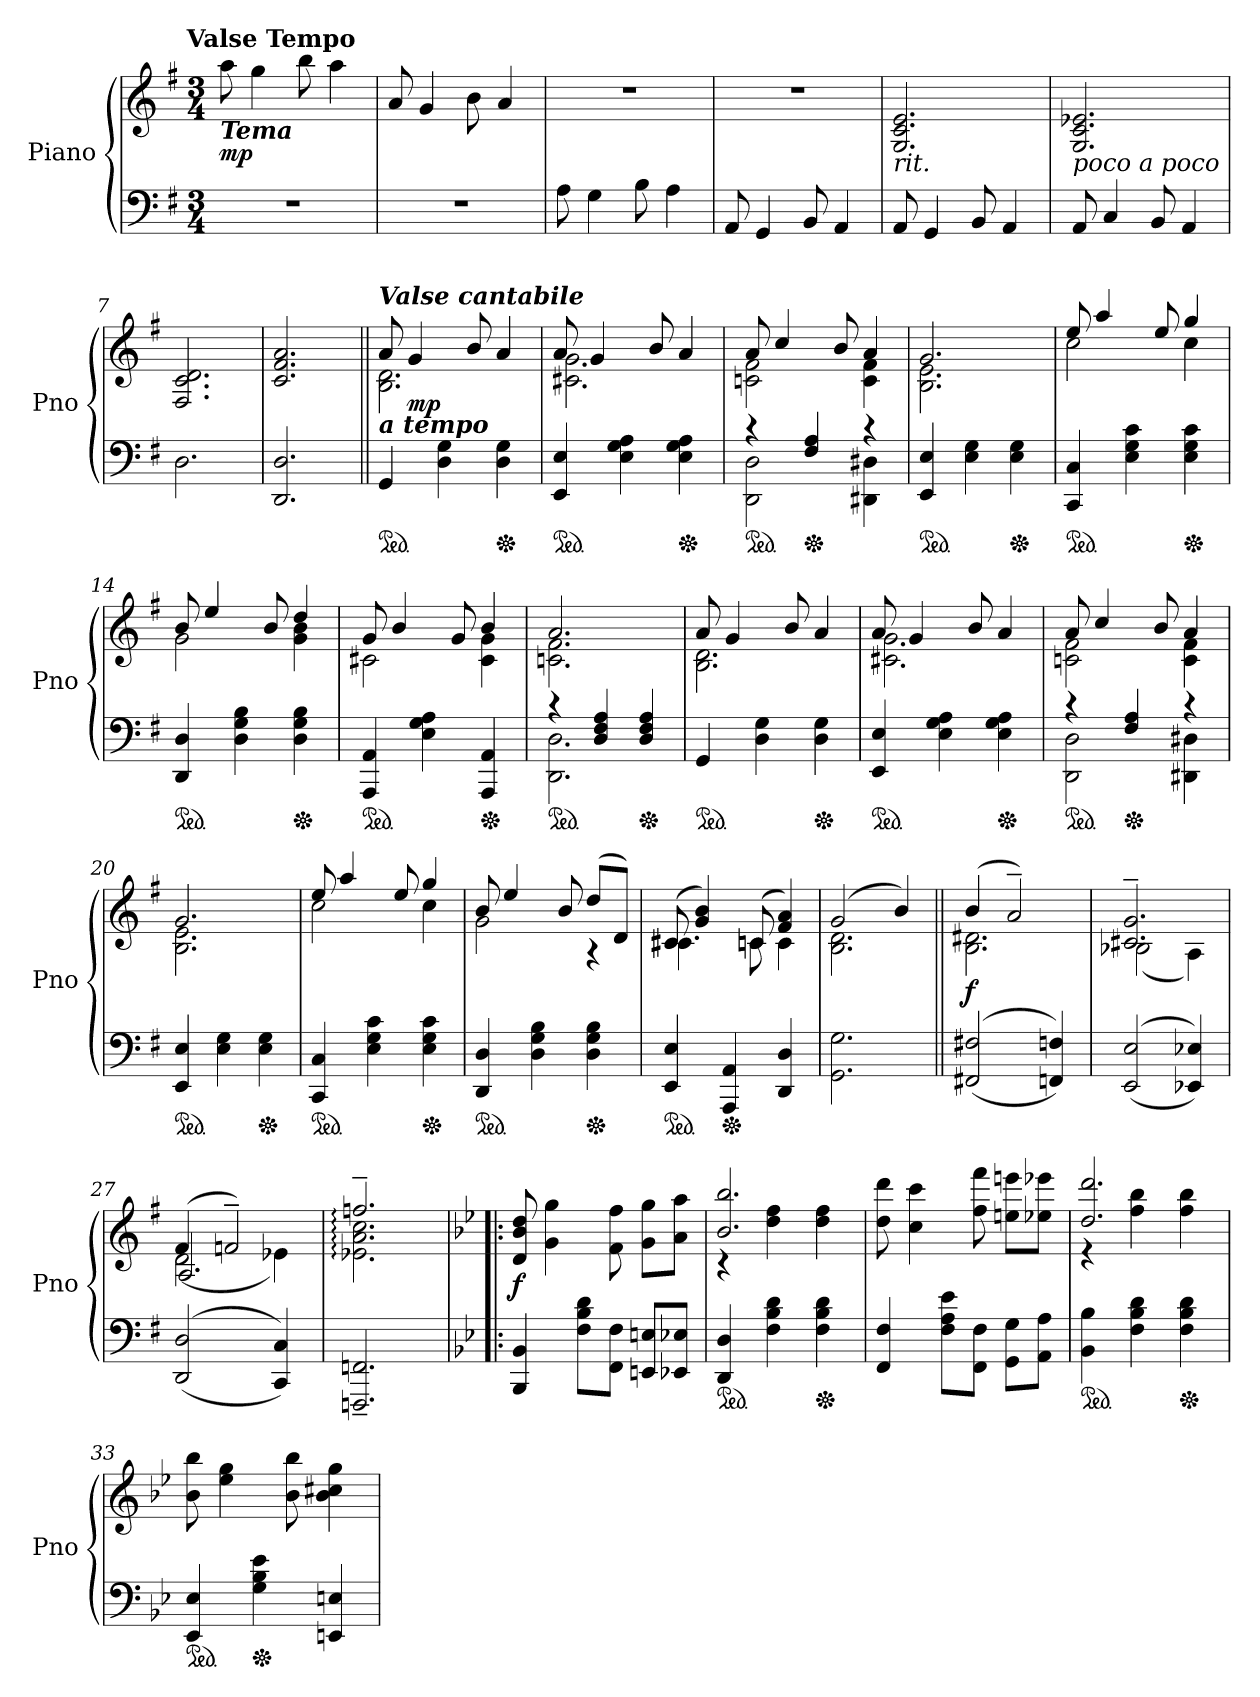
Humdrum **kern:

**kern	**kern	**dynam
*part1	*part1	*part1
*staff2	*staff1	*staff1/2
*I"Piano	*	*
*I'Pno	*	*
*clefF4	*clefG2	*
*k[f#]	*k[f#]	*
!!LO:TX:omd:t=Valse Tempo
*M3/4	*M3/4	*
*MM144	*MM144	*
=1	=1	=1
!	!LO:TX:b:Bi:t=Tema	!
2.r	8aa	mp
.	4gg	.
.	8bb	.
.	4aa	.
=2	=2	=2
2.r	8a	.
.	4g	.
.	8b	.
.	4a	.
=3	=3	=3
8A	2.r	.
4G	.	.
8B	.	.
4A	.	.
=4	=4	=4
8AA	2.r	.
4GG	.	.
8BB	.	.
4AA	.	.
=5	=5	=5
!	!LO:TX:c:i:t=rit.	!
8AA	2.G 2.c 2.e	.
4GG	.	.
8BB	.	.
4AA	.	.
=6	=6	=6
!	!LO:TX:c:i:t=poco a poco	!
8AA	2.G 2.c 2.e-X	.
4C	.	.
8BB	.	.
4AA	.	.
=7	=7	=7
2.D	2.F# 2.c 2.d	.
=8	=8	=8
2.DD 2.D	2.c 2.f# 2.a	.
=9||	=9||	=9||
*	*^	*
!	!LO:TX:a:Bi:t=Valse cantabile	!	!
!	!LO:TX:b:Bi:t=a tempo	!	!
*ped	*	*	*
4GG	8a	2.B 2.d	.
.	4g	.	mp
4D 4G	.	.	.
.	8b	.	.
*Xped	*	*	*
4D 4G	4a	.	.
=10	=10	=10	=10
*ped	*	*	*
4EE 4E	8a	2.c#X 2.g	.
.	4g	.	.
4E 4G 4A	.	.	.
.	8b	.	.
*Xped	*	*	*
4E 4G 4A	4a	.	.
=11	=11	=11	=11
*^	*	*	*
*ped	*	*	*	*
4r	2DD 2D	8a	2cn 2f#	.
.	.	4cc	.	.
*Xped	*	*	*	*
4F# 4A	.	.	.	.
.	.	8b	.	.
4r	4DD#X 4D#X	4a	4c 4f#	.
*v	*v	*	*	*
=12	=12	=12	=12
*ped	*	*	*
4EE 4E	2.g	2.B 2.e	.
4E 4G	.	.	.
*Xped	*	*	*
4E 4G	.	.	.
=13	=13	=13	=13
*ped	*	*	*
4CC 4C	8ee	2cc	.
.	4aa	.	.
4E 4G 4c	.	.	.
.	8ee	.	.
*Xped	*	*	*
4E 4G 4c	4gg	4cc	.
=14	=14	=14	=14
*ped	*	*	*
4DD 4D	8b	2g	.
.	4ee	.	.
4D 4G 4B	.	.	.
.	8b	.	.
*Xped	*	*	*
4D 4G 4B	4dd	4g 4b	.
=15	=15	=15	=15
*ped	*	*	*
4AAA 4AA	8g	2c#X	.
.	4b	.	.
4E 4G 4A	.	.	.
.	8g	.	.
*Xped	*	*	*
4AAA 4AA	4b	4c# 4g	.
=16	=16	=16	=16
*^	*	*	*
*ped	*	*	*	*
4r	2.DD 2.D	2.a	2.cn 2.f#	.
4D 4F# 4A	.	.	.	.
*Xped	*	*	*	*
4D 4F# 4A	.	.	.	.
*v	*v	*	*	*
=17	=17	=17	=17
*ped	*	*	*
4GG	8a	2.B 2.d	.
.	4g	.	.
4D 4G	.	.	.
.	8b	.	.
*Xped	*	*	*
4D 4G	4a	.	.
=18	=18	=18	=18
*ped	*	*	*
4EE 4E	8a	2.c#X 2.g	.
.	4g	.	.
4E 4G 4A	.	.	.
.	8b	.	.
*Xped	*	*	*
4E 4G 4A	4a	.	.
=19	=19	=19	=19
*^	*	*	*
*ped	*	*	*	*
4r	2DD 2D	8a	2cn 2f#	.
.	.	4cc	.	.
*Xped	*	*	*	*
4F# 4A	.	.	.	.
.	.	8b	.	.
4r	4DD#X 4D#X	4a	4c 4f#	.
*v	*v	*	*	*
=20	=20	=20	=20
*ped	*	*	*
4EE 4E	2.g	2.B 2.e	.
4E 4G	.	.	.
*Xped	*	*	*
4E 4G	.	.	.
=21	=21	=21	=21
*ped	*	*	*
4CC 4C	8ee	2cc	.
.	4aa	.	.
4E 4G 4c	.	.	.
.	8ee	.	.
*Xped	*	*	*
4E 4G 4c	4gg	4cc	.
=22	=22	=22	=22
*ped	*	*	*
4DD 4D	8b	2g	.
.	4ee	.	.
4D 4G 4B	.	.	.
.	8b	.	.
*Xped	*	*	*
4D 4G 4B	(8ddL	4rA	.
.	8dJ)	.	.
=23	=23	=23	=23
*ped	*	*	*
4EE 4E	(8c#X	4.c#X	.
.	4g 4b)	.	.
*Xped	*	*	*
4AAA 4AA	.	.	.
.	(8cn	8cn	.
4DD 4D	4f# 4a)	4c	.
=24	=24	=24	=24
2.GG\ 2.G\	(2g	2.B 2.d	.
.	4b)	.	.
=25||	=25||	=25||	=25||
(<(>2FF#X 2F#X	(4b	2.B 2.d#X	f
.	2a~)	.	.
4FFn 4Fn))	.	.	.
=26	=26	=26	=26
(<(>2EE 2E	2.c#X~ 2.g~	(2B-X	.
4EE-X 4E-X))	.	4A)	.
=27	=27	=27	=27
*	*	*^	*
(<(>2DD 2D	(4f#	(2d	2.A	.
.	2fn~)	.	.	.
4CC 4C))	.	4e-X)	.	.
*	*	*v	*v	*
=28	=28	=28	=28
2.FFFn~ 2.FFn~	2.ffn:~	2.e-X: 2.a: 2.cc:	.
*	*v	*v	*
=29!|:	=29!|:	=29!|:
*k[b-e-]	*k[b-e-]	*
4BBB- 4BB-	8d 8b- 8dd	f
.	4g 4gg	.
8F 8B- 8dL	.	.
8FF 8FJ	8f 8ff	.
8EEn 8EnL	8g 8ggL	.
8EE-X 8E-XJ	8a 8aaJ	.
=30	=30	=30
*	*^	*
*ped	*	*	*
4DD 4D	2.b- 2.bb-	4r	.
4F 4B- 4d	.	4dd 4ff	.
*Xped	*	*	*
4F 4B- 4d	.	4dd 4ff	.
*	*v	*v	*
=31	=31	=31
4FF 4F	8dd 8ddd	.
.	4cc 4ccc	.
8F 8A 8e-L	.	.
8FF 8FJ	8ff 8fff	.
8GG 8GL	8een 8eeenL	.
8AA 8AJ	8ee-X 8eee-XJ	.
=32	=32	=32
*	*^	*
*ped	*	*	*
4BB- 4B-	2.dd 2.ddd	4r	.
4F 4B- 4d	.	4ff 4bb-	.
*Xped	*	*	*
4F 4B- 4d	.	4ff 4bb-	.
*	*v	*v	*
=33	=33	=33
*ped	*	*
4EE- 4E-	8b- 8bb-	.
.	4ee- 4gg	.
*Xped	*	*
4G 4B- 4e-	.	.
.	8b- 8bb-	.
4EEn 4En	4b- 4cc#X 4gg	.
=	=	=
*-	*-	*-
